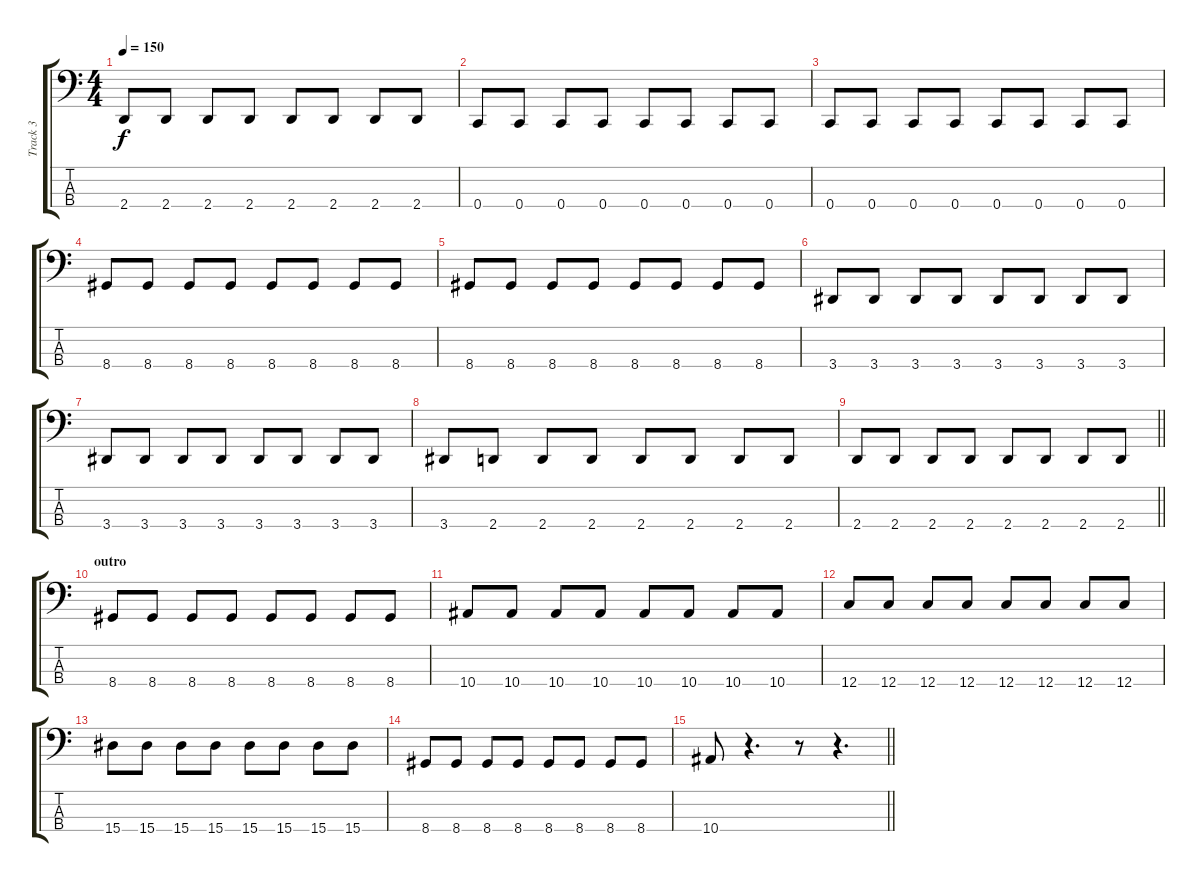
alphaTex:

\track ("Track 3" "Track 3") {instrument electricbasspick}
\staff {score tabs}
\tuning (F2 C2 G1 C1) {hide}
\ts (4 4)
\tempo 150
\clef f4
\ks c
2.4.8{dy f} 2.4.8 2.4.8 2.4.8 2.4.8 2.4.8 2.4.8 2.4.8 |
0.4.8 0.4.8 0.4.8 0.4.8 0.4.8 0.4.8 0.4.8 0.4.8 |
0.4.8 0.4.8 0.4.8 0.4.8 0.4.8 0.4.8 0.4.8 0.4.8 |
8.4.8 8.4.8 8.4.8 8.4.8 8.4.8 8.4.8 8.4.8 8.4.8 |
8.4.8 8.4.8 8.4.8 8.4.8 8.4.8 8.4.8 8.4.8 8.4.8 |
3.4.8 3.4.8 3.4.8 3.4.8 3.4.8 3.4.8 3.4.8 3.4.8 |
3.4.8 3.4.8 3.4.8 3.4.8 3.4.8 3.4.8 3.4.8 3.4.8 |
3.4.8 2.4.8 2.4.8 2.4.8 2.4.8 2.4.8 2.4.8 2.4.8 |
\barLineRight lightlight
2.4.8 2.4.8 2.4.8 2.4.8 2.4.8 2.4.8 2.4.8 2.4.8 |
\section ("" "outro")
8.4.8 8.4.8 8.4.8 8.4.8 8.4.8 8.4.8 8.4.8 8.4.8 |
10.4.8 10.4.8 10.4.8 10.4.8 10.4.8 10.4.8 10.4.8 10.4.8 |
12.4.8 12.4.8 12.4.8 12.4.8 12.4.8 12.4.8 12.4.8 12.4.8 |
15.4.8 15.4.8 15.4.8 15.4.8 15.4.8 15.4.8 15.4.8 15.4.8 |
8.4.8 8.4.8 8.4.8 8.4.8 8.4.8 8.4.8 8.4.8 8.4.8 |
\barLineRight lightlight
10.4.8 r.4{d} r.8 r.4{d}
